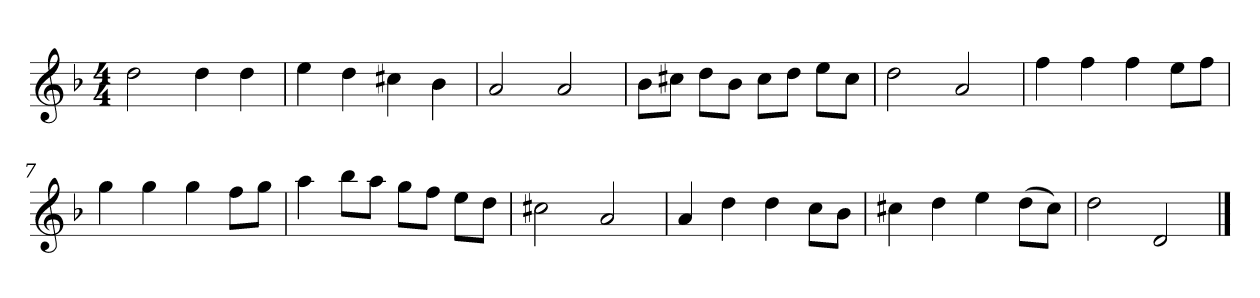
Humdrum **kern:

**kern
*part1
*staff1
*k[b-]
*M4/4
*MM120
=1
2dd
4dd
4dd
=2
4ee
4dd
4cc#X
4b-
=3
2a
2a
=4
8b-L
8cc#XJ
8ddL
8b-J
8cc#L
8ddJ
8eeL
8cc#J
=5
2dd
2a
=6
4ff
4ff
4ff
8eeL
8ffJ
=7
4gg
4gg
4gg
8ffL
8ggJ
=8
4aa
8bb-L
8aaJ
8ggL
8ffJ
8eeL
8ddJ
=9
2cc#X
2a
=10
4a
4dd
4dd
8ccL
8b-J
=11
4cc#X
4dd
4ee
(8ddL
8cc#J)
=12
2dd
2d
==
*-
